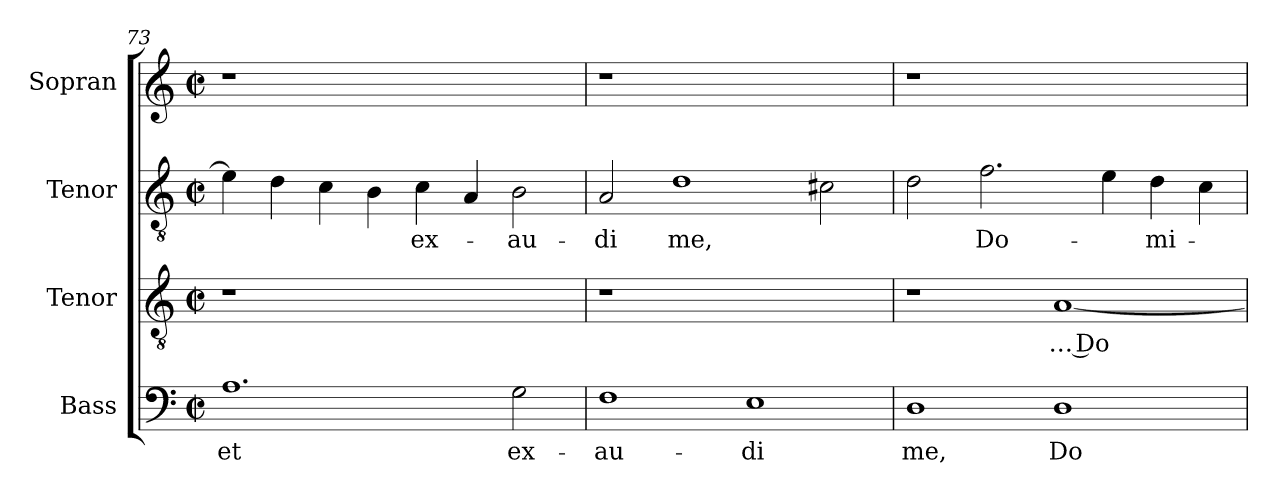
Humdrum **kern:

**kern	**text	**kern	**text	**kern	**text	**kern
*part4	*part4	*part3	*part3	*part2	*part2	*part1
*staff4	*staff4	*staff3	*staff3	*staff2	*staff2	*staff1
*I"Bass	*	*I"Tenor	*	*I"Tenor	*	*I"Sopran
*	*	*I'Tenor	*	*	*	*
*clefF4	*	*clefGv2	*	*clefGv2	*	*clefG2
*	*	*ITrd7c12	*	*ITrd7c12	*	*
*k[]	*	*k[]	*	*k[]	*	*k[]
*M2/2	*	*M2/2	*	*M2/2	*	*M2/2
*met(c|)	*	*met(c|)	*	*met(c|)	*	*met(c|)
=73	=73	=73	=73	=73	=73	=73
!	!LO:LY:b:color=#000000	!LO:N:vis=1	!	!	!	!LO:N:vis=1
1.Ai	et	1r	.	4Ei\]	.	1r
.	.	.	.	4Di\	.	.
.	.	.	.	4Ci\	.	.
.	.	.	.	4BBi\	.	.
!	!	!	!	!	!LO:LY:b:color=#000000	!
.	.	1ryy	.	4Ci\	ex-	1ryy
.	.	.	.	4AAi/	.	.
!	!LO:LY:b:color=#000000	!	!	!	!	!
!	!	!	!	!	!LO:LY:b:color=#000000	!
2Gi\	ex-	.	.	2BBi\	-au-	.
=74	=74	=74	=74	=74	=74	=74
!	!LO:LY:b:color=#000000	!LO:N:vis=1	!	!	!	!
!	!	!	!	!	!LO:LY:b:color=#000000	!LO:N:vis=1
1Fi	-au-	1r	.	2AAi/	-di	1r
!	!	!	!	!	!LO:LY:b:color=#000000	!
.	.	.	.	1Di	me,	.
!	!LO:LY:b:color=#000000	!	!	!	!	!
1Ei	-di	1ryy	.	.	.	1ryy
.	.	.	.	2C#Xi\	.	.
=75	=75	=75	=75	=75	=75	=75
!	!LO:LY:b:color=#000000	!	!	!	!	!LO:N:vis=1
1Di	me,	1r	.	2Di\	.	1r
!	!	!	!	!	!LO:LY:b:color=#000000	!
.	.	.	.	2.Fi\	Do-	.
!	!LO:LY:b:color=#000000	!	!	!	!	!
!	!	!	!LO:LY:b:color=#000000	!	!	!
1Di	Do-	[<1AAi	… Do-	.	.	1ryy
.	.	.	.	4Ei\	.	.
!	!	!	!	!	!LO:LY:b:color=#000000	!
.	.	.	.	4Di\	-mi-	.
.	.	.	.	4Ci\	.	.
=	=	=	=	=	=	=
*-	*-	*-	*-	*-	*-	*-
